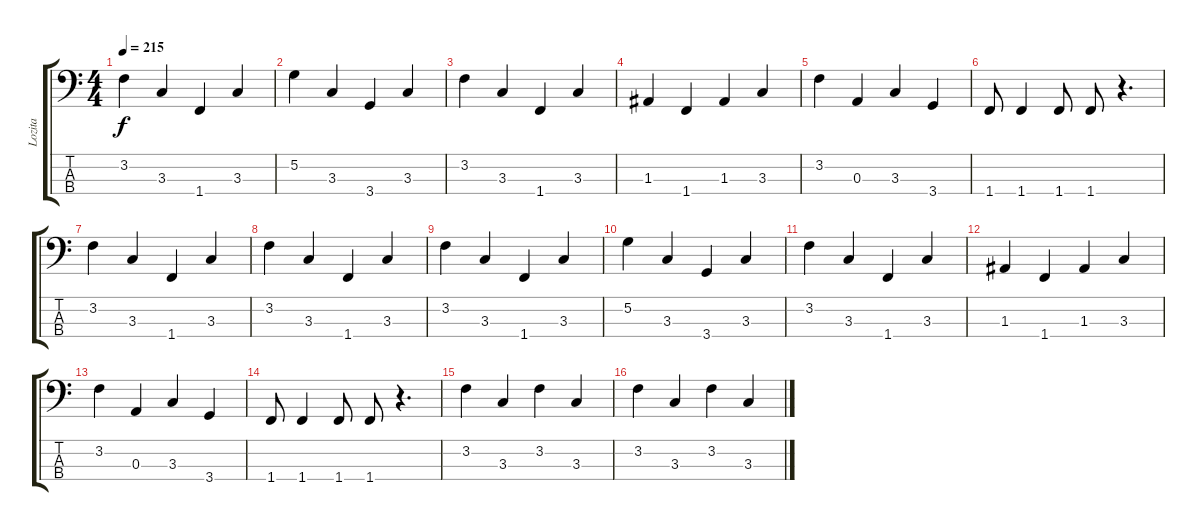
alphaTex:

\track ("Lozita" "Lozita") {instrument electricbassfinger}
\staff {score tabs}
\tuning (G2 D2 A1 E1) {hide}
\ts (4 4)
\tempo 215
\clef f4
\ks c
3.2.4{dy f} 3.3.4 1.4.4 3.3.4 |
5.2.4 3.3.4 3.4.4 3.3.4 |
3.2.4 3.3.4 1.4.4 3.3.4 |
1.3.4 1.4.4 1.3.4 3.3.4 |
3.2.4 0.3.4 3.3.4 3.4.4 |
1.4.8 1.4.4 1.4.8 1.4.8 r.4{d} |
3.2.4 3.3.4 1.4.4 3.3.4 |
3.2.4 3.3.4 1.4.4 3.3.4 |
3.2.4 3.3.4 1.4.4 3.3.4 |
5.2.4 3.3.4 3.4.4 3.3.4 |
3.2.4 3.3.4 1.4.4 3.3.4 |
1.3.4 1.4.4 1.3.4 3.3.4 |
3.2.4 0.3.4 3.3.4 3.4.4 |
1.4.8 1.4.4 1.4.8 1.4.8 r.4{d} |
3.2.4 3.3.4 3.2.4 3.3.4 |
3.2.4 3.3.4 3.2.4 3.3.4
